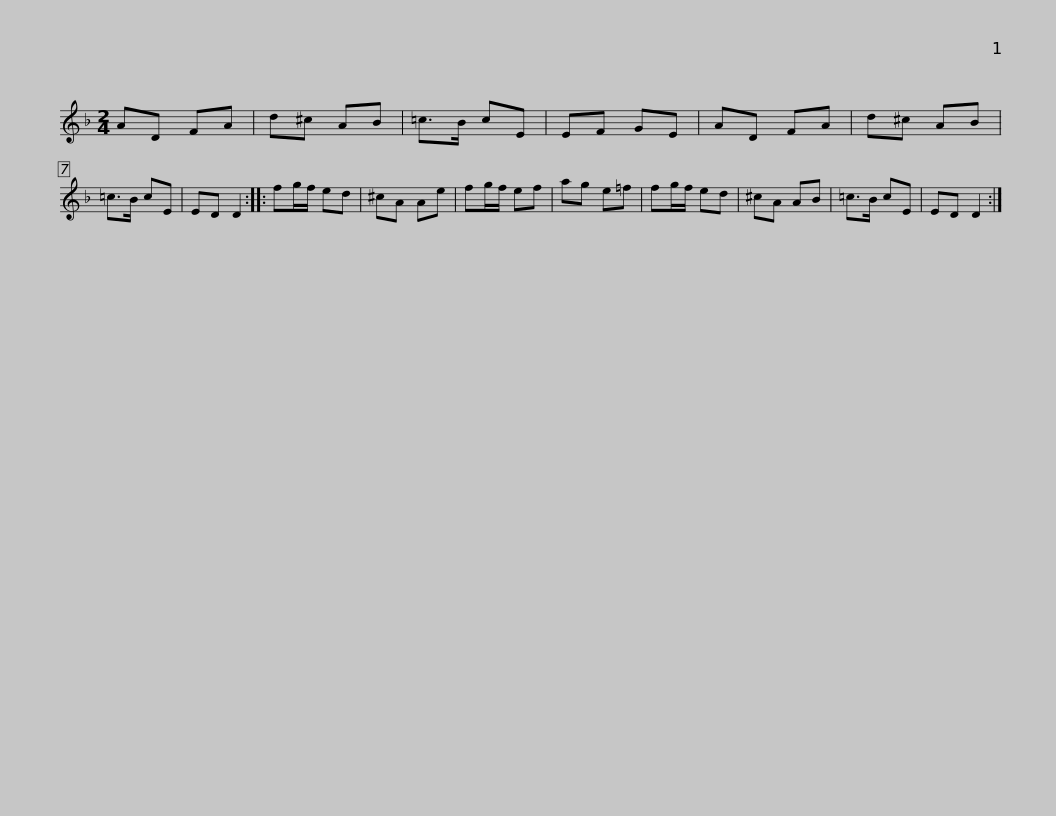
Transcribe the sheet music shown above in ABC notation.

X:1
L:1/8
M:2/4
I:linebreak $
K:Dmin
V:1 treble
V:1
 AD FA | d^c AB | =c>B cE | EF GE | AD FA | %5
 d^c AB | =c>B cE | ED D2 :: fg/f/ ed | ^cA Ae |$ %10
 fg/f/ ef | ag e=f | fg/f/ ed | ^cA AB | =c>B cE | %15
 ED D2 :| %16
